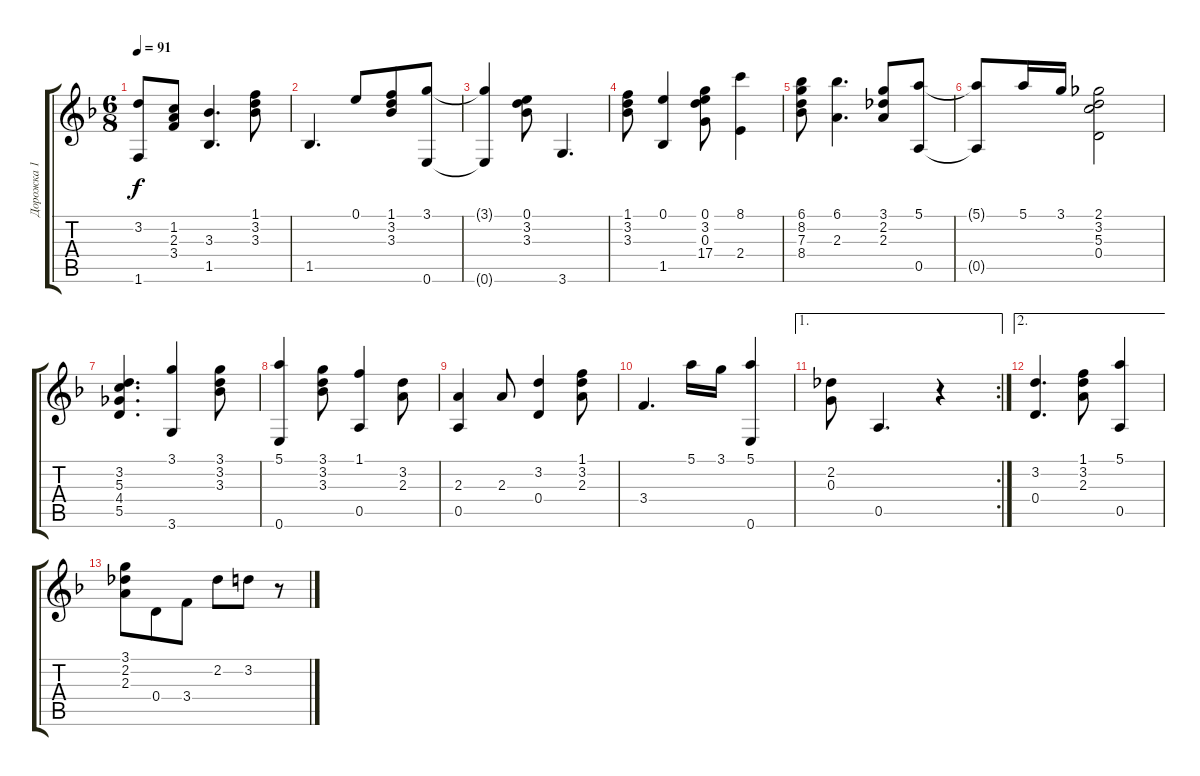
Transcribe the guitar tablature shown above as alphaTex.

\track ("Дорожка 1" "Дорожка 1") {instrument acousticguitarnylon}
\staff {score tabs}
\tuning (E4 B3 G3 D3 A2 E2) {hide}
\ts (6 8)
\tempo 91
\clef g2
\ks dminor
(3.2{t} 1.6{t}).8{dy f} (1.2 2.3 3.4).8 (3.3 1.5).4{d} (1.1 3.2 3.3).8 |
1.5.4{d} 0.1.8 (1.1 3.2 3.3).8 (3.1 0.6).8 |
(3.1{t} 0.6{t}).4 (0.1 3.2 3.3).8 3.6.4{d} |
(1.1 3.2 3.3).8 (0.1 1.5).4 (0.1 3.2 0.3 17.4).8 (8.1 2.4).4 |
(6.1 8.2 7.3 8.4).8 (6.1 2.3).4{d} (3.1 2.2 2.3).8 (5.1 0.5).8 |
(5.1{t} 0.5{t}).8 5.1.16 3.1.16 (2.1 3.2 5.3 0.4).2 |
(3.2 5.3 4.4 5.5).4{d} (3.1 3.6).4 (3.1 3.2 3.3).8 |
(5.1 0.6).4 (3.1 3.2 3.3).8 (1.1 0.5).4 (3.2 2.3).8 |
(2.3 0.5).4 2.3.8 (3.2 0.4).4 (1.1 3.2 2.3).8 |
3.4.4{d} 5.1.16 3.1.16 (5.1 0.6).4 |
\ae 1
\rc 2
(2.2 0.3).8 0.5.4{d} r.4 |
\ae 2
(3.2 0.4).4{d} (1.1 3.2 2.3).8 (5.1 0.5).4 |
(3.1 2.2 2.3).8 0.4.8 3.4.8 2.2.8 3.2.8 r.8
